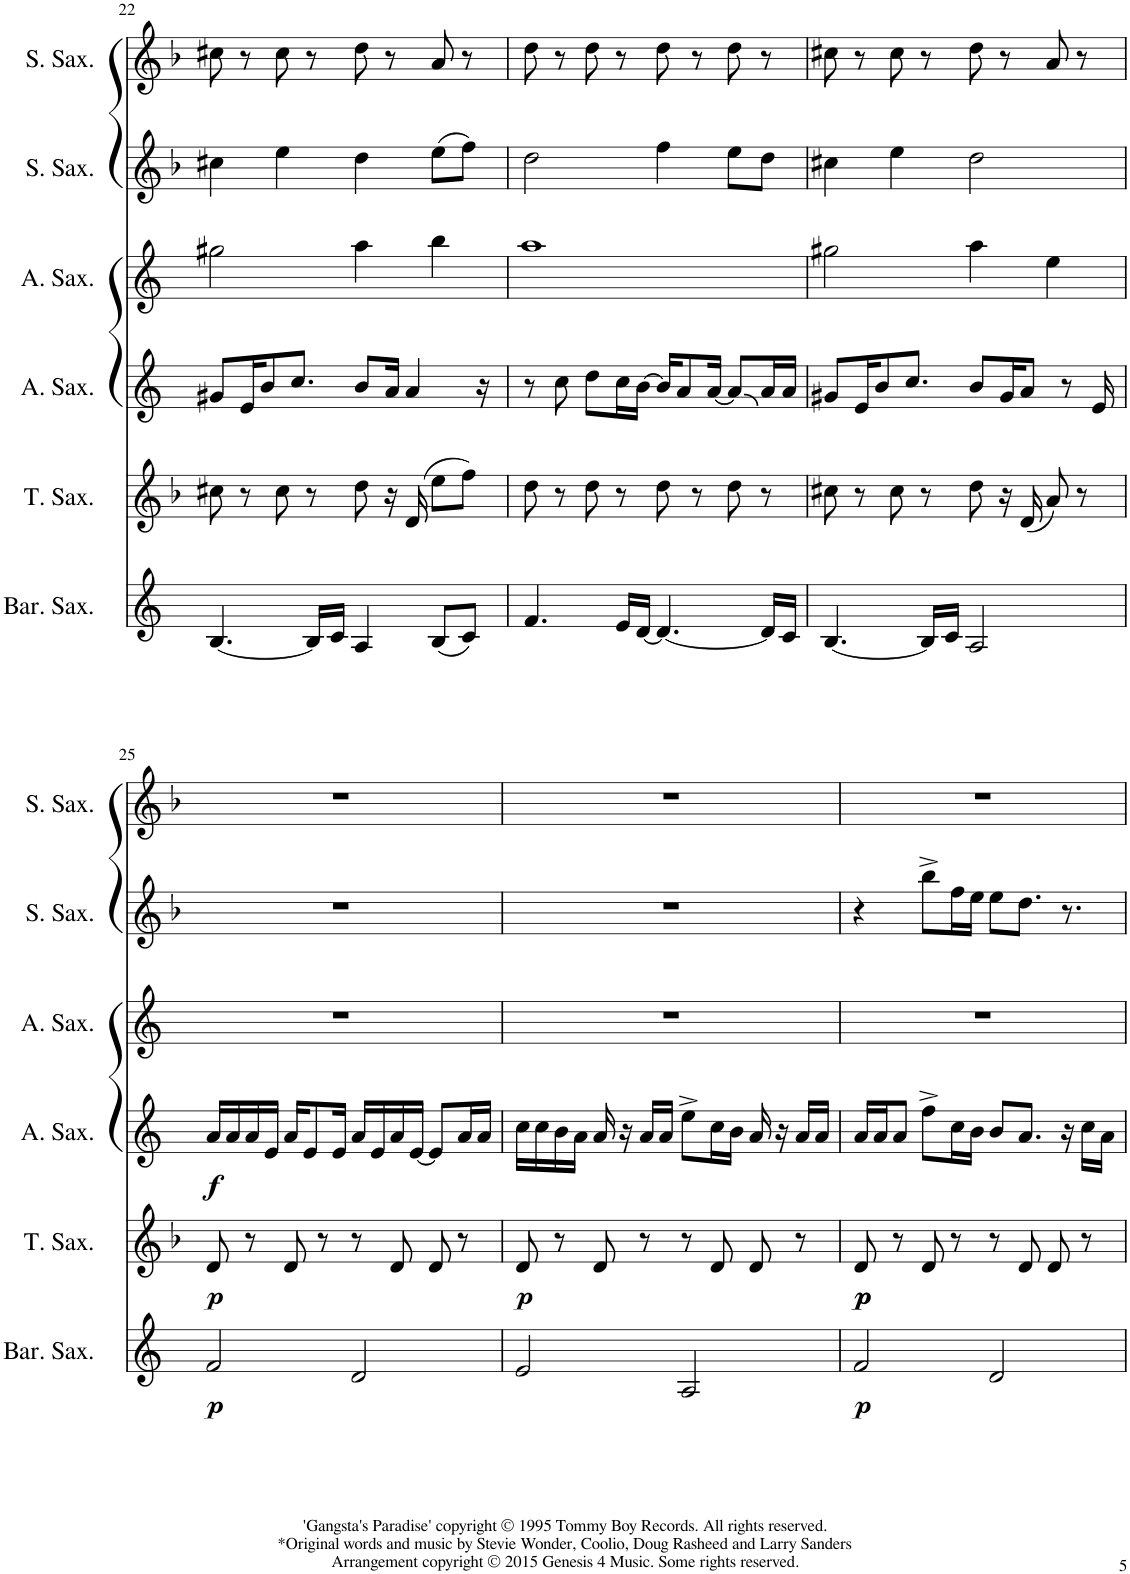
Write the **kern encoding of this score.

**kern	**dynam	**kern	**dynam	**kern	**dynam	**kern	**kern	**kern
*part6	*part6	*part5	*part5	*part4	*part4	*part3	*part2	*part1
*staff6	*staff6	*staff5	*staff5	*staff4	*staff4	*staff3	*staff2	*staff1
*I"Baritone Saxophone	*	*I"Tenor Saxophone	*	*I"Alto Saxophone	*	*I"Alto Saxophone	*I"Soprano Saxophone	*I"Soprano Saxophone
*I'Bar. Sax.	*	*I'T. Sax.	*	*I'A. Sax.	*	*I'A. Sax.	*I'S. Sax.	*I'S. Sax.
!!LO:PB:g=z
*clefG2	*	*clefG2	*	*clefG2	*	*clefG2	*clefG2	*clefG2
*Trd12c21	*	*Trd8c14	*	*Trd5c9	*	*Trd5c9	*Trd1c2	*Trd1c2
*k[]	*	*k[b-]	*	*k[]	*	*k[]	*k[b-]	*k[b-]
*M4/4	*	*M4/4	*	*M4/4	*	*M4/4	*M4/4	*M4/4
=22	=22	=22	=22	=22	=22	=22	=22	=22
[4.B/	.	8cc#X\	.	8g#X/L	.	2gg#X\	4cc#X\	8cc#X\
.	.	8r	.	16e/K	.	.	.	8r
.	.	.	.	8b/	.	.	.	.
.	.	8cc#\	.	.	.	.	4ee\	8cc#\
.	.	.	.	8.cc/J	.	.	.	.
16B/LL]	.	8r	.	.	.	.	.	8r
16c/JJ	.	.	.	.	.	.	.	.
4A/	.	8dd\	.	8b/L	.	4aa\	4dd\	8dd\
.	.	16r	.	16a/Jk	.	.	.	8r
.	.	(16d/	.	4a/	.	.	.	.
(8B/L	.	8ee\L	.	.	.	4bb\	(8ee\L	8a/
8c/J)	.	8ff\J)	.	.	.	.	8ff\J)	8r
.	.	.	.	16r	.	.	.	.
=23	=23	=23	=23	=23	=23	=23	=23	=23
4.f/	.	8dd\	.	8r	.	1aa	2dd\	8dd\
.	.	8r	.	8cc\	.	.	.	8r
.	.	8dd\	.	8dd\L	.	.	.	8dd\
16e/LL	.	8r	.	16cc\L	.	.	.	8r
[16d/JJ	.	.	.	[16b\JJ	.	.	.	.
4.d/_	.	8dd\	.	16b/KL]	.	.	4ff\	8dd\
.	.	.	.	8a/	.	.	.	.
.	.	8r	.	.	.	.	.	8r
.	.	.	.	[16a/Jk	.	.	.	.
.	.	8dd\	.	8a/L]	.	.	8ee\L	8dd\
16d/LL]	.	8r	.	16a/L	.	.	8dd\J	8r
16c/JJ	.	.	.	16a/JJ	.	.	.	.
=24	=24	=24	=24	=24	=24	=24	=24	=24
[4.B/	.	8cc#X\	.	8g#X/L	.	2gg#X\	4cc#X\	8cc#X\
.	.	8r	.	16e/K	.	.	.	8r
.	.	.	.	8b/	.	.	.	.
.	.	8cc#\	.	.	.	.	4ee\	8cc#\
.	.	.	.	8.cc/J	.	.	.	.
16B/LL]	.	8r	.	.	.	.	.	8r
16c/JJ	.	.	.	.	.	.	.	.
2A/	.	8dd\	.	8b/L	.	4aa\	2dd\	8dd\
.	.	16r	.	16g#/K	.	.	.	8r
.	.	(16d/	.	8a/J	.	.	.	.
.	.	8a/)	.	.	.	4ee\	.	8a/
.	.	.	.	8r	.	.	.	.
.	.	8r	.	.	.	.	.	8r
.	.	.	.	16e/	.	.	.	.
!!LO:LB:g=z
=25	=25	=25	=25	=25	=25	=25	=25	=25
!	!LO:DY:b	!	!LO:DY:b	!	!LO:DY:b	!	!	!
2f/	p	8d/	p	16a/LL	f	1r	1r	1r
.	.	.	.	16a/	.	.	.	.
.	.	8r	.	16a/	.	.	.	.
.	.	.	.	16e/JJ	.	.	.	.
.	.	8d/	.	16a/KL	.	.	.	.
.	.	.	.	8e/	.	.	.	.
.	.	8r	.	.	.	.	.	.
.	.	.	.	16e/Jk	.	.	.	.
2d/	.	8r	.	16a/LL	.	.	.	.
.	.	.	.	16e/	.	.	.	.
.	.	8d/	.	16a/	.	.	.	.
.	.	.	.	[16e/JJ	.	.	.	.
.	.	8d/	.	8e/L]	.	.	.	.
.	.	8r	.	16a/L	.	.	.	.
.	.	.	.	16a/JJ	.	.	.	.
=26	=26	=26	=26	=26	=26	=26	=26	=26
!	!	!	!LO:DY:b	!	!	!	!	!
2e/	.	8d/	p	16cc\LL	.	1r	1r	1r
.	.	.	.	16cc\	.	.	.	.
.	.	8r	.	16b\	.	.	.	.
.	.	.	.	16a\JJ	.	.	.	.
.	.	8d/	.	16a/	.	.	.	.
.	.	.	.	16r	.	.	.	.
.	.	8r	.	16a/LL	.	.	.	.
.	.	.	.	16a/JJ	.	.	.	.
2A/	.	8r	.	8ee^\L	.	.	.	.
.	.	8d/	.	16cc\L	.	.	.	.
.	.	.	.	16b\JJ	.	.	.	.
.	.	8d/	.	16a/	.	.	.	.
.	.	.	.	16r	.	.	.	.
.	.	8r	.	16a/LL	.	.	.	.
.	.	.	.	16a/JJ	.	.	.	.
=27	=27	=27	=27	=27	=27	=27	=27	=27
!	!LO:DY:b	!	!LO:DY:b	!	!	!	!	!
!	!	!	!LO:DY:n=1:b	!	!	!	!	!
2f/	p	8d/	p p	16a/LL	.	1r	4r	1r
.	.	.	.	16a/J	.	.	.	.
.	.	8r	.	8a/J	.	.	.	.
.	.	8d/	.	8ff^\L	.	.	8bb-^\L	.
.	.	8r	.	16cc\L	.	.	16ff\L	.
.	.	.	.	16b\JJ	.	.	16ee\JJ	.
2d/	.	8r	.	8b/L	.	.	8ee\L	.
.	.	8d/	.	8.a/J	.	.	8.dd\J	.
.	.	8d/	.	.	.	.	.	.
.	.	.	.	16r	.	.	8.r	.
.	.	8r	.	16cc\LL	.	.	.	.
.	.	.	.	16a\JJ	.	.	.	.
=	=	=	=	=	=	=	=	=
*-	*-	*-	*-	*-	*-	*-	*-	*-
